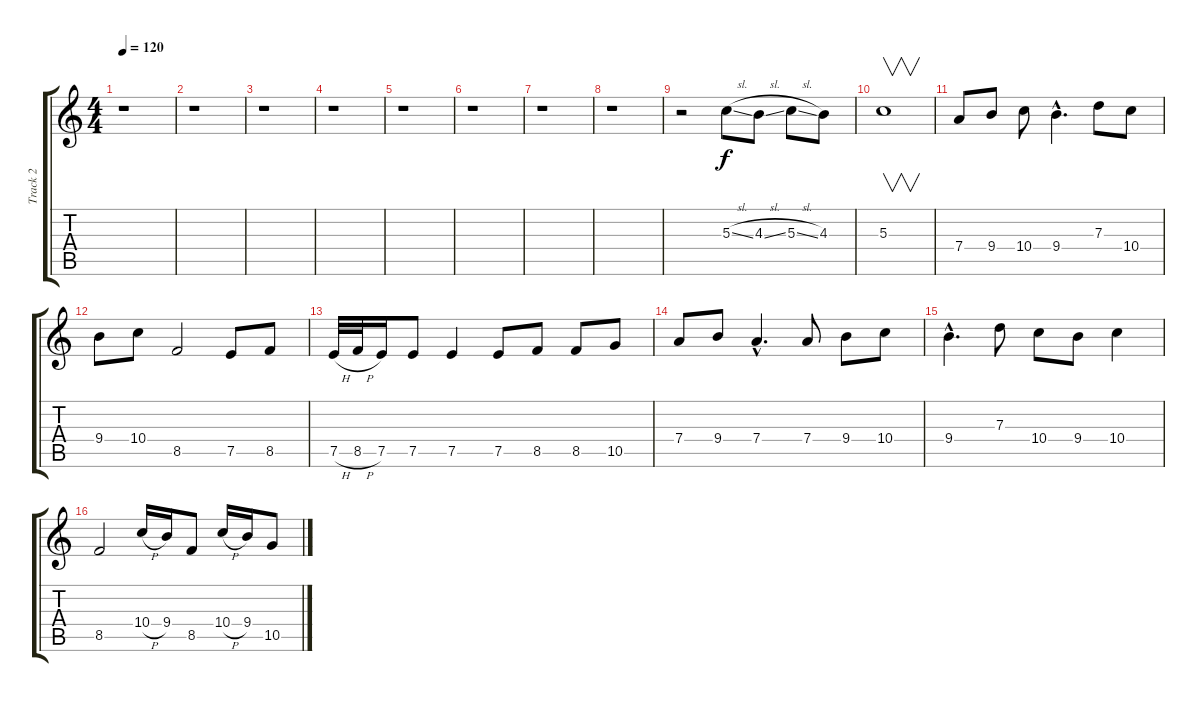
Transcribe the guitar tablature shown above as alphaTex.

\track ("Track 2" "Track 2") {instrument acousticguitarsteel}
\staff {score tabs}
\tuning (E4 B3 G3 D3 A2 E2) {hide}
\ts (4 4)
\tempo 120
\clef g2
\ks c
r.1{dy f} |
r.1 |
r.1 |
r.1 |
r.1 |
r.1 |
r.1 |
r.1 |
r.2 5.3{sl}.8 4.3{sl}.8 5.3{sl}.8 4.3.8 |
5.3.1{v} |
7.4.8 9.4.8 10.4.8 9.4{hac}.4{d} 7.3.8 10.4.8 |
9.4.8 10.4.8 8.5.2 7.5.8 8.5.8 |
7.5{h}.32 8.5{h}.32 7.5.16 7.5.8 7.5.4 7.5.8 8.5.8 8.5.8 10.5.8 |
7.4.8 9.4.8 7.4{hac}.4{d} 7.4.8 9.4.8 10.4.8 |
9.4{hac}.4{d} 7.3.8 10.4.8 9.4.8 10.4.4 |
8.5.2 10.4{h}.16 9.4.16 8.5.8 10.4{h}.16 9.4.16 10.5.8
